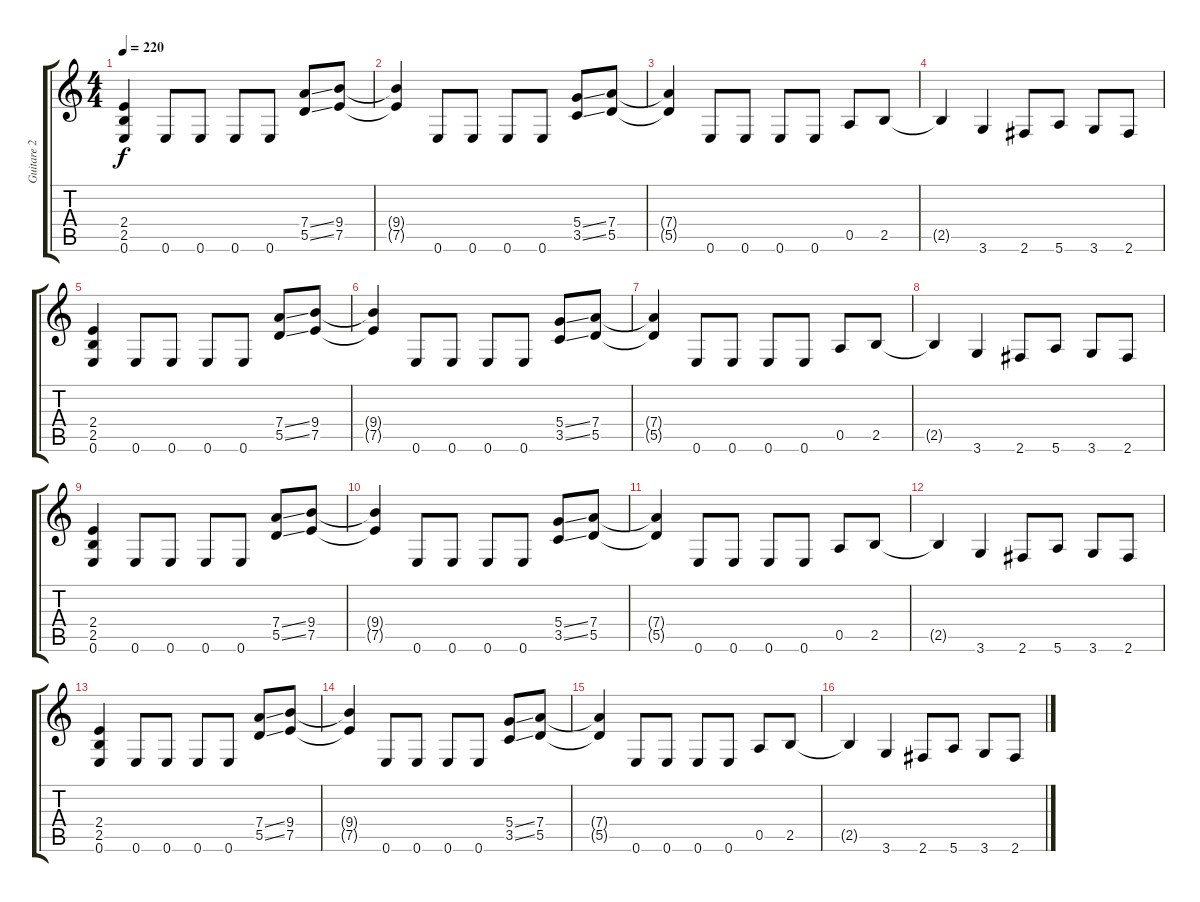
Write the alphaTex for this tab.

\track ("Guitare 2" "Guitare 2") {instrument distortionguitar}
\staff {score tabs}
\tuning (E4 B3 G3 D3 A2 E2) {hide}
\ts (4 4)
\tempo 220
\clef g2
\ks c
(2.4 2.5 0.6).4{dy f} 0.6.8 0.6.8 0.6.8 0.6.8 (7.4{ss} 5.5{ss}).8 (9.4 7.5).8 |
(9.4{t} 7.5{t}).4 0.6.8 0.6.8 0.6.8 0.6.8 (5.4{ss} 3.5{ss}).8 (7.4 5.5).8 |
(7.4{t} 5.5{t}).4 0.6.8 0.6.8 0.6.8 0.6.8 0.5.8 2.5.8 |
2.5{t}.4 3.6.4 2.6.8 5.6.8 3.6.8 2.6.8 |
(2.4 2.5 0.6).4 0.6.8 0.6.8 0.6.8 0.6.8 (7.4{ss} 5.5{ss}).8 (9.4 7.5).8 |
(9.4{t} 7.5{t}).4 0.6.8 0.6.8 0.6.8 0.6.8 (5.4{ss} 3.5{ss}).8 (7.4 5.5).8 |
(7.4{t} 5.5{t}).4 0.6.8 0.6.8 0.6.8 0.6.8 0.5.8 2.5.8 |
2.5{t}.4 3.6.4 2.6.8 5.6.8 3.6.8 2.6.8 |
(2.4 2.5 0.6).4 0.6.8 0.6.8 0.6.8 0.6.8 (7.4{ss} 5.5{ss}).8 (9.4 7.5).8 |
(9.4{t} 7.5{t}).4 0.6.8 0.6.8 0.6.8 0.6.8 (5.4{ss} 3.5{ss}).8 (7.4 5.5).8 |
(7.4{t} 5.5{t}).4 0.6.8 0.6.8 0.6.8 0.6.8 0.5.8 2.5.8 |
2.5{t}.4 3.6.4 2.6.8 5.6.8 3.6.8 2.6.8 |
(2.4 2.5 0.6).4 0.6.8 0.6.8 0.6.8 0.6.8 (7.4{ss} 5.5{ss}).8 (9.4 7.5).8 |
(9.4{t} 7.5{t}).4 0.6.8 0.6.8 0.6.8 0.6.8 (5.4{ss} 3.5{ss}).8 (7.4 5.5).8 |
(7.4{t} 5.5{t}).4 0.6.8 0.6.8 0.6.8 0.6.8 0.5.8 2.5.8 |
2.5{t}.4 3.6.4 2.6.8 5.6.8 3.6.8 2.6.8
